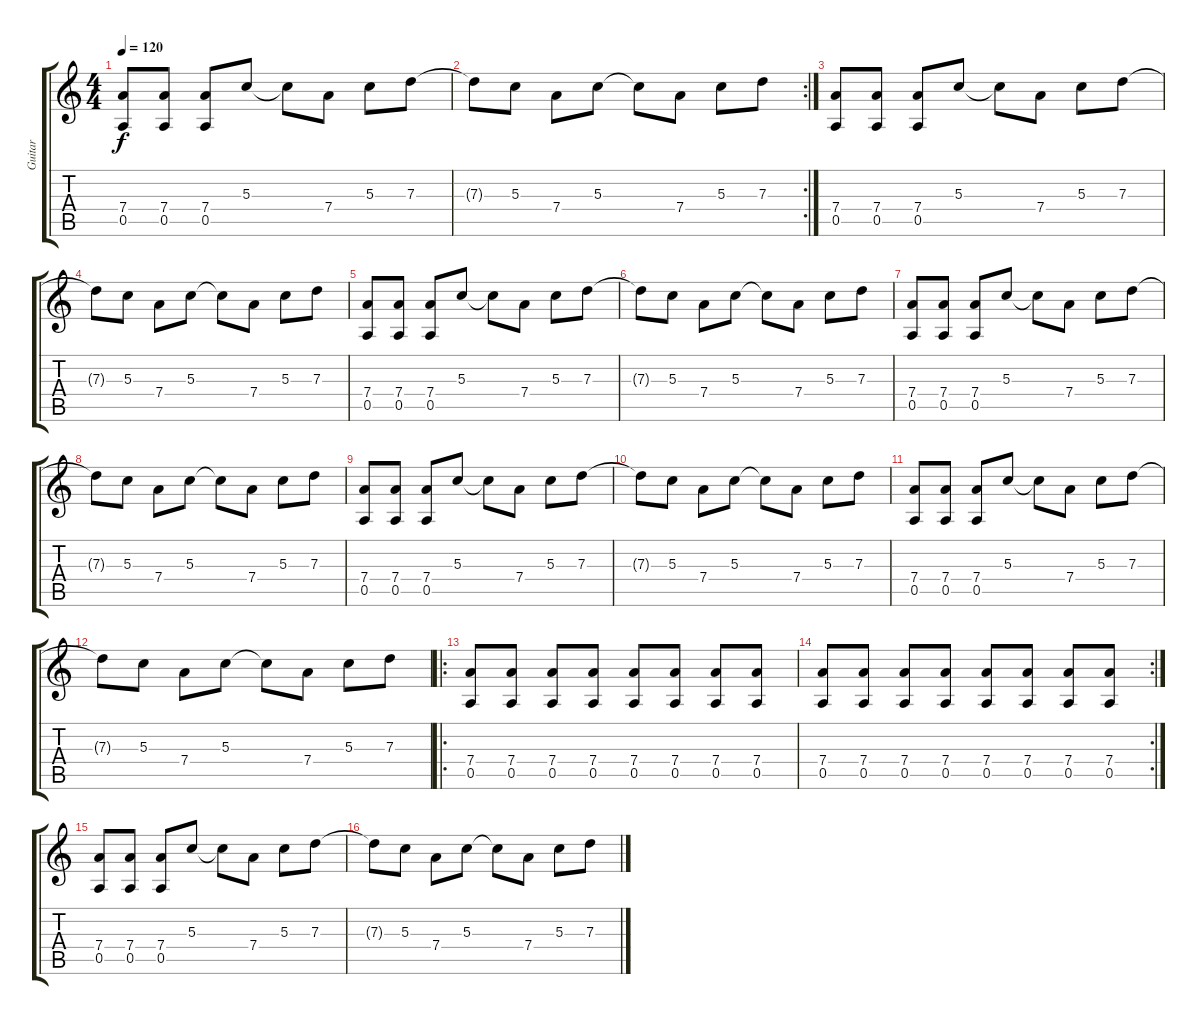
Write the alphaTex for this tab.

\track ("Guitar" "Guitar") {instrument distortionguitar}
\staff {score tabs}
\tuning (E4 B3 G3 D3 A2 E2) {hide}
\ts (4 4)
\tempo 120
\clef g2
\ks c
(7.4 0.5).8{dy f instrument distortionguitar} (7.4 0.5).8 (7.4 0.5).8 5.3.8 5.3{t}.8 7.4.8 5.3.8 7.3.8 |
\rc 2
7.3{t}.8 5.3.8 7.4.8 5.3.8 5.3{t}.8 7.4.8 5.3.8 7.3.8 |
(7.4 0.5).8 (7.4 0.5).8 (7.4 0.5).8 5.3.8 5.3{t}.8 7.4.8 5.3.8 7.3.8 |
7.3{t}.8 5.3.8 7.4.8 5.3.8 5.3{t}.8 7.4.8 5.3.8 7.3.8 |
(7.4 0.5).8 (7.4 0.5).8 (7.4 0.5).8 5.3.8 5.3{t}.8 7.4.8 5.3.8 7.3.8 |
7.3{t}.8 5.3.8 7.4.8 5.3.8 5.3{t}.8 7.4.8 5.3.8 7.3.8 |
(7.4 0.5).8 (7.4 0.5).8 (7.4 0.5).8 5.3.8 5.3{t}.8 7.4.8 5.3.8 7.3.8 |
7.3{t}.8 5.3.8 7.4.8 5.3.8 5.3{t}.8 7.4.8 5.3.8 7.3.8 |
(7.4 0.5).8 (7.4 0.5).8 (7.4 0.5).8 5.3.8 5.3{t}.8 7.4.8 5.3.8 7.3.8 |
7.3{t}.8 5.3.8 7.4.8 5.3.8 5.3{t}.8 7.4.8 5.3.8 7.3.8 |
(7.4 0.5).8 (7.4 0.5).8 (7.4 0.5).8 5.3.8 5.3{t}.8 7.4.8 5.3.8 7.3.8 |
7.3{t}.8 5.3.8 7.4.8 5.3.8 5.3{t}.8 7.4.8 5.3.8 7.3.8 |
\ro
(7.4 0.5).8 (7.4 0.5).8 (7.4 0.5).8 (7.4 0.5).8 (7.4 0.5).8 (7.4 0.5).8 (7.4 0.5).8 (7.4 0.5).8 |
\rc 2
(7.4 0.5).8 (7.4 0.5).8 (7.4 0.5).8 (7.4 0.5).8 (7.4 0.5).8 (7.4 0.5).8 (7.4 0.5).8 (7.4 0.5).8 |
(7.4 0.5).8 (7.4 0.5).8 (7.4 0.5).8 5.3.8 5.3{t}.8 7.4.8 5.3.8 7.3.8 |
7.3{t}.8 5.3.8 7.4.8 5.3.8 5.3{t}.8 7.4.8 5.3.8 7.3.8
